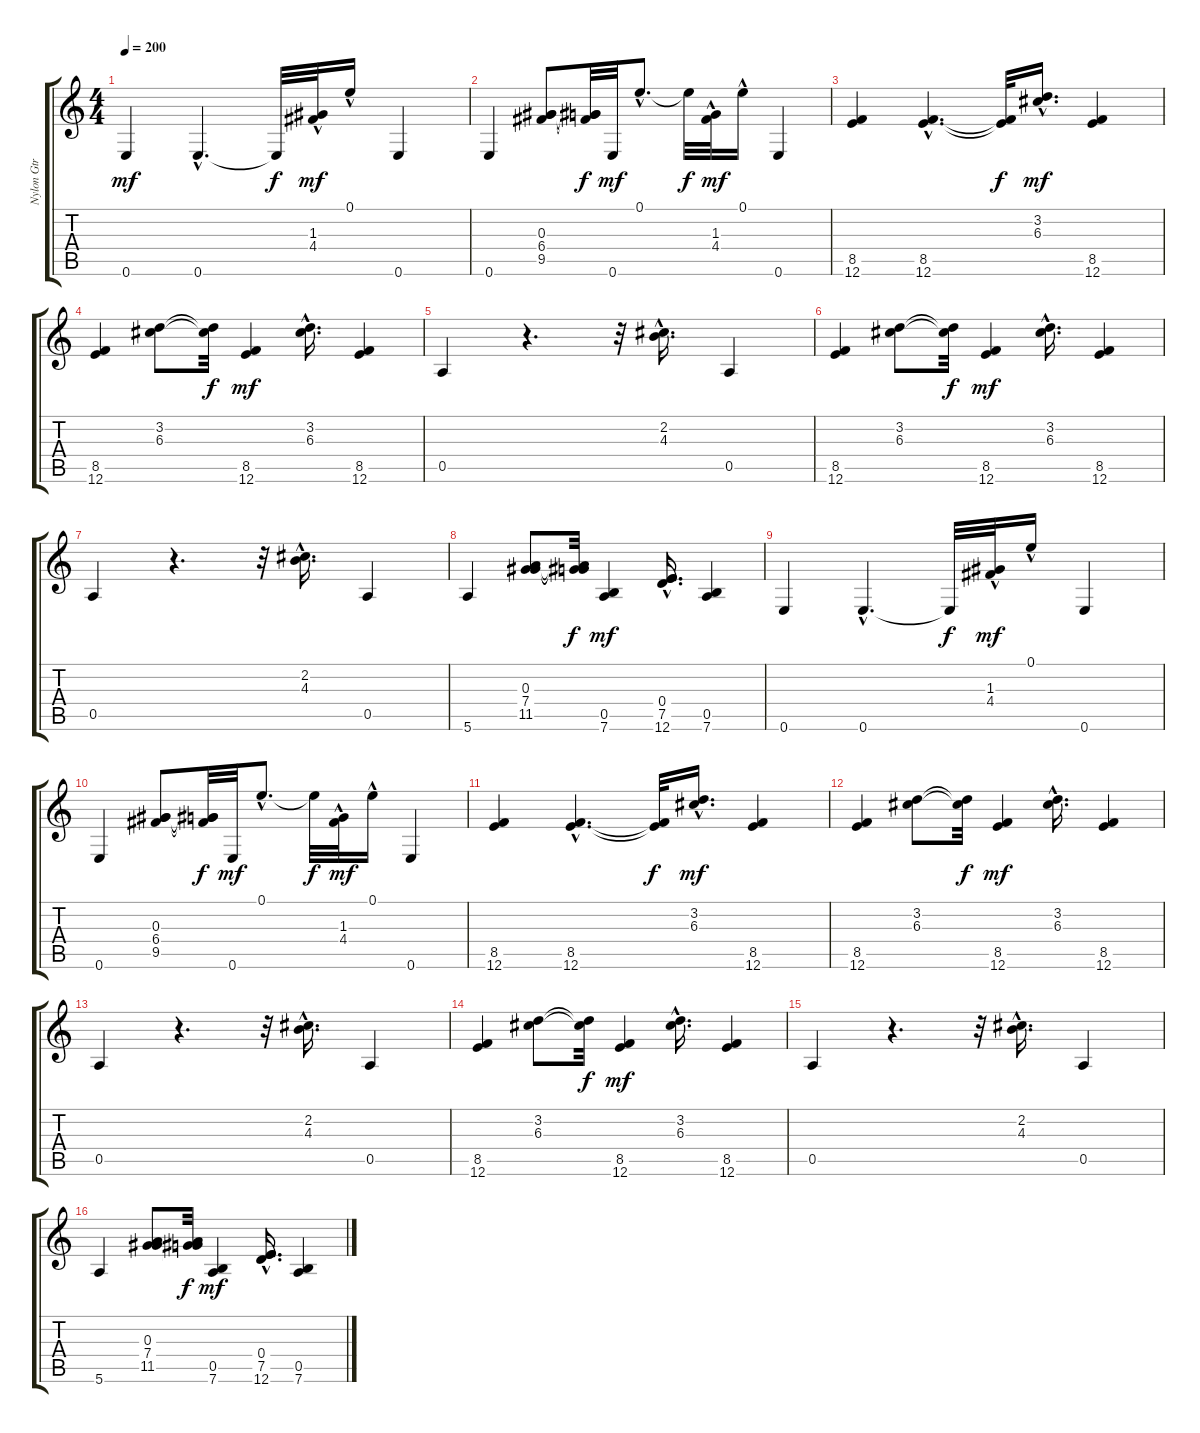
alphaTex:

\track ("Nylon Gtr" "Nylon Gtr") {instrument acousticguitarnylon}
\staff {score tabs}
\tuning (E4 B3 G3 D3 A2 E2) {hide}
\ts (4 4)
\tempo 200
\clef g2
\ks c
0.6.4{dy mf} 0.6{hac}.4{d} 0.6{t}.32{dy f} (1.3{hac} 4.4{hac}).32{dy mf} 0.1{hac}.16 0.6.4 |
0.6.4 (0.3 6.4 9.5).8 (0.3{t} 6.4{t} 9.5{t}).32{dy f} 0.6.32{dy mf} 0.1{hac}.8{d} 0.1{t}.32{dy f} (1.3{hac} 4.4{hac}).32{dy mf} 0.1{hac}.16 0.6.4 |
(8.5 12.6).4 (8.5{hac} 12.6{hac}).4{d} (8.5{t} 12.6{t}).32{dy f} (3.2{hac} 6.3{hac}).16{d dy mf} (8.5 12.6).4 |
(8.5 12.6).4 (3.2 6.3).8 (3.2{t} 6.3{t}).32{dy f} (8.5 12.6).4{dy mf} (3.2{hac} 6.3{hac}).16{d} (8.5 12.6).4 |
0.5.4 r.4{d} r.32 (2.2{hac} 4.3{hac}).16{d} 0.5.4 |
(8.5 12.6).4 (3.2 6.3).8 (3.2{t} 6.3{t}).32{dy f} (8.5 12.6).4{dy mf} (3.2{hac} 6.3{hac}).16{d} (8.5 12.6).4 |
0.5.4 r.4{d} r.32 (2.2{hac} 4.3{hac}).16{d} 0.5.4 |
5.6.4 (0.3 7.4 11.5).8 (0.3{t} 7.4{t} 11.5{t}).32{dy f} (0.5 7.6).4{dy mf} (0.4{hac} 7.5{hac} 12.6{hac}).16{d} (0.5 7.6).4 |
0.6.4 0.6{hac}.4{d} 0.6{t}.32{dy f} (1.3{hac} 4.4{hac}).32{dy mf} 0.1{hac}.16 0.6.4 |
0.6.4 (0.3 6.4 9.5).8 (0.3{t} 6.4{t} 9.5{t}).32{dy f} 0.6.32{dy mf} 0.1{hac}.8{d} 0.1{t}.32{dy f} (1.3{hac} 4.4{hac}).32{dy mf} 0.1{hac}.16 0.6.4 |
(8.5 12.6).4 (8.5{hac} 12.6{hac}).4{d} (8.5{t} 12.6{t}).32{dy f} (3.2{hac} 6.3{hac}).16{d dy mf} (8.5 12.6).4 |
(8.5 12.6).4 (3.2 6.3).8 (3.2{t} 6.3{t}).32{dy f} (8.5 12.6).4{dy mf} (3.2{hac} 6.3{hac}).16{d} (8.5 12.6).4 |
0.5.4 r.4{d} r.32 (2.2{hac} 4.3{hac}).16{d} 0.5.4 |
(8.5 12.6).4 (3.2 6.3).8 (3.2{t} 6.3{t}).32{dy f} (8.5 12.6).4{dy mf} (3.2{hac} 6.3{hac}).16{d} (8.5 12.6).4 |
0.5.4 r.4{d} r.32 (2.2{hac} 4.3{hac}).16{d} 0.5.4 |
5.6.4 (0.3 7.4 11.5).8 (0.3{t} 7.4{t} 11.5{t}).32{dy f} (0.5 7.6).4{dy mf} (0.4{hac} 7.5{hac} 12.6{hac}).16{d} (0.5 7.6).4
